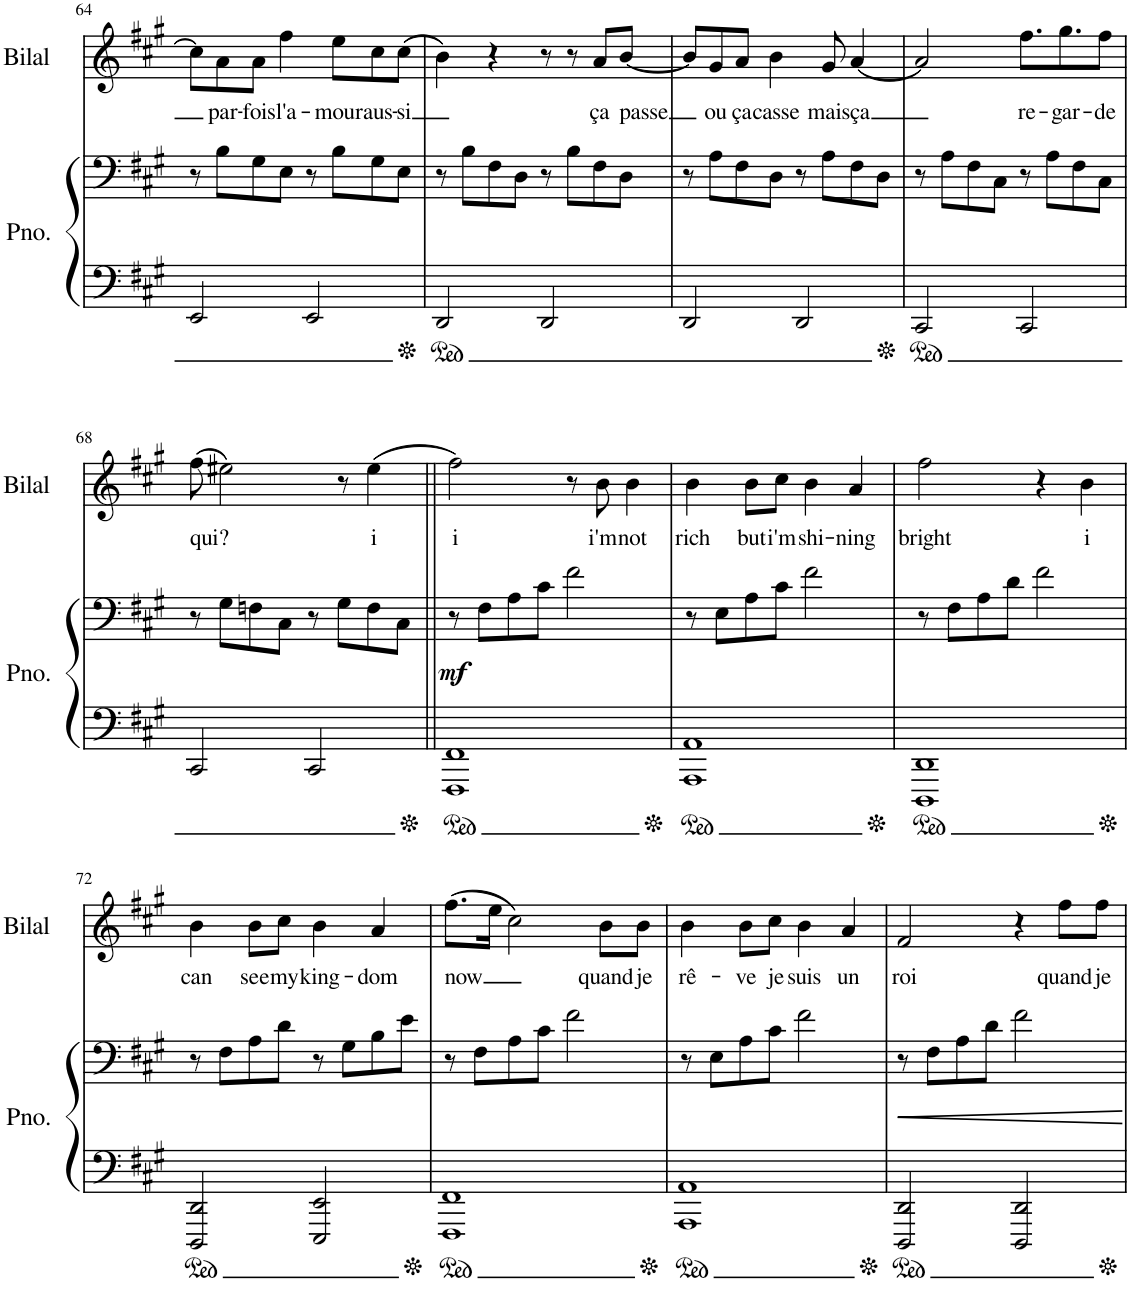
**kern	**kern	**dynam	**kern	**text
*part2	*part2	*part2	*part1	*part1
*staff3	*staff2	*staff2/3	*staff1	*staff1
*I"Piano	*	*	*I"Bilal Hassani	*
*I'Pno.	*	*	*I'Bilal	*
!!LO:PB:g=z
*clefF4	*clefF4	*	*clefG2	*
*k[f#c#g#]	*k[f#c#g#]	*	*k[f#c#g#]	*
*M4/4	*M4/4	*	*M4/4	*
=64	=64	=64	=64	=64
2EE/	8r	.	8cc#\L]	.
!	!	!	!	!LO:LY:b
.	8B\L	.	8a\	par-
!	!	!	!	!LO:LY:b
.	8G#\	.	8a\J	-fois
!	!	!	!	!LO:LY:b
.	8E\J	.	4ff#\	l'a-
2EE/	8r	.	.	.
!	!	!	!	!LO:LY:b
.	8B\L	.	8ee\L	-mour
!	!	!	!	!LO:LY:b
.	8G#\	.	8cc#\	aus-
!	!	!	!	!LO:LY:b
.	8E\J	.	(8cc#\J	-si
=65	=65	=65	=65	=65
2DD/	8r	.	4b\)	.
.	8B\L	.	.	.
.	8F#\	.	4r	.
.	8D\J	.	.	.
2DD/	8r	.	8r	.
.	8B\L	.	8r	.
!	!	!	!	!LO:LY:b
.	8F#\	.	8a/L	ça
!	!	!	!	!LO:LY:b
.	8D\J	.	[8b/J	passe
=66	=66	=66	=66	=66
2DD/	8r	.	8b/L]	.
!	!	!	!	!LO:LY:b
.	8A\L	.	8g#/	ou
!	!	!	!	!LO:LY:b
.	8F#\	.	8a/J	ça
!	!	!	!	!LO:LY:b
.	8D\J	.	4b\	casse
2DD/	8r	.	.	.
!	!	!	!	!LO:LY:b
.	8A\L	.	8g#/	mais
!	!	!	!	!LO:LY:b
.	8F#\	.	[4a/	ça
.	8D\J	.	.	.
=67	=67	=67	=67	=67
2CC#/	8r	.	2a/]	.
.	8A\L	.	.	.
.	8F#\	.	.	.
.	8C#\J	.	.	.
!	!	!	!	!LO:LY:b
2CC#/	8r	.	8.ff#\L	re-
.	8A\L	.	.	.
!	!	!	!	!LO:LY:b
.	.	.	8.gg#\	-gar-
.	8F#\	.	.	.
!	!	!	!	!LO:LY:b
.	8C#\J	.	8ff#\J	-de
!!LO:LB:g=z
=68	=68	=68	=68	=68
!	!	!	!	!LO:LY:b
2CC#/	8r	.	(8ff#\	qui?
.	8G#\L	.	2ee#X\)	.
.	8Fn\	.	.	.
.	8C#\J	.	.	.
2CC#/	8r	.	.	.
.	8G#\L	.	8r	.
!	!	!	!	!LO:LY:b
.	8F\	.	(4ee#\	i
.	8C#\J	.	.	.
=69||	=69||	=69||	=69||	=69||
!	!	!LO:DY:b	!	!LO:LY:b
1FFF# 1FF#	8r	mf	2ff#\)	i
.	8F#\L	.	.	.
.	8A\	.	.	.
.	8c#\J	.	.	.
.	2f#\	.	8r	.
!	!	!	!	!LO:LY:b
.	.	.	8b\	i'm
!	!	!	!	!LO:LY:b
.	.	.	4b\	not
=70	=70	=70	=70	=70
!	!	!	!	!LO:LY:b
1AAA 1AA	8r	.	4b\	rich
.	8E\L	.	.	.
!	!	!	!	!LO:LY:b
.	8A\	.	8b\L	but
!	!	!	!	!LO:LY:b
.	8c#\J	.	8cc#\J	i'm
!	!	!	!	!LO:LY:b
.	2f#\	.	4b\	shi-
!	!	!	!	!LO:LY:b
.	.	.	4a/	-ning
=71	=71	=71	=71	=71
!	!	!	!	!LO:LY:b
1DDD 1DD	8r	.	2ff#\	bright
.	8F#\L	.	.	.
.	8A\	.	.	.
.	8d\J	.	.	.
.	2f#\	.	4r	.
!	!	!	!	!LO:LY:b
.	.	.	4b\	i
!!LO:LB:g=z
=72	=72	=72	=72	=72
!	!	!	!	!LO:LY:b
2DDD/ 2DD/	8r	.	4b\	can
.	8F#\L	.	.	.
!	!	!	!	!LO:LY:b
.	8A\	.	8b\L	see
!	!	!	!	!LO:LY:b
.	8d\J	.	8cc#\J	my
!	!	!	!	!LO:LY:b
2EEE/ 2EE/	8r	.	4b\	king-
.	8G#\L	.	.	.
!	!	!	!	!LO:LY:b
.	8B\	.	4a/	-dom
.	8e\J	.	.	.
=73	=73	=73	=73	=73
!	!	!	!	!LO:LY:b
1FFF# 1FF#	8r	.	(8.ff#\L	now
.	8F#\L	.	.	.
.	.	.	16ee\Jk	.
.	8A\	.	2cc#\)	.
.	8c#\J	.	.	.
.	2f#\	.	.	.
!	!	!	!	!LO:LY:b
.	.	.	8b\L	quand
!	!	!	!	!LO:LY:b
.	.	.	8b\J	je
=74	=74	=74	=74	=74
!	!	!	!	!LO:LY:b
1AAA 1AA	8r	.	4b\	rê-
.	8E\L	.	.	.
!	!	!	!	!LO:LY:b
.	8A\	.	8b\L	-ve
!	!	!	!	!LO:LY:b
.	8c#\J	.	8cc#\J	je
!	!	!	!	!LO:LY:b
.	2f#\	.	4b\	suis
!	!	!	!	!LO:LY:b
.	.	.	4a/	un
=75	=75	=75	=75	=75
!	!	!	!	!LO:LY:b
2DDD/ 2DD/	8r	.	2f#/	roi
.	8F#\L	.	.	.
.	8A\	.	.	.
.	8d\J	.	.	.
2DDD/ 2DD/	2f#\	.	4r	.
!	!	!	!	!LO:LY:b
.	.	.	8ff#\L	quand
!	!	!	!	!LO:LY:b
.	.	.	8ff#\J	je
=	=	=	=	=
*-	*-	*-	*-	*-
